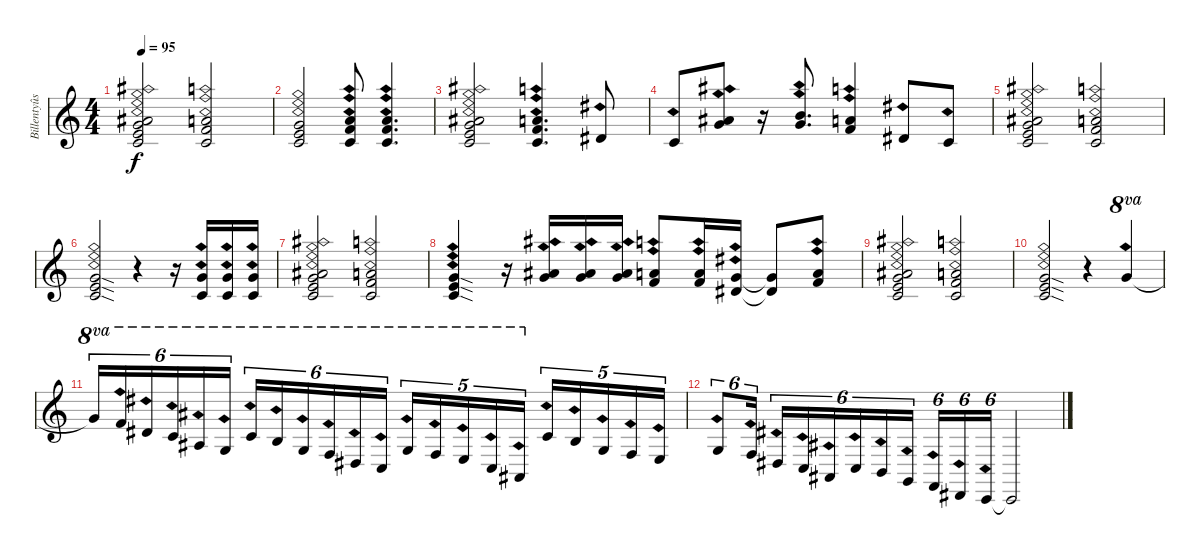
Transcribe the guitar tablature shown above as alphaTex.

\track ("Billentyûs 1 (Jon Lord)" "Billentyûs") {instrument pad1newage}
\staff {score}
\tuning (E4 B3 G3 D3 A2 E2 B1) {hide}
\ts (4 4)
\tempo 95
\clef g2
\ks c
(6.1{ph 12} 8.2{ph 12} 9.3{ph 12} 10.4{ph 12}).2{dy f} (5.1{ph 12} 6.2{ph 12} 5.3{ph 12}).2 |
(3.1{ph 12} 5.2{ph 12} 5.3{ph 12}).2 (5.1{ph 12} 6.2{ph 12} 5.3{ph 12}).8 (5.1{ph 12} 6.2{ph 12} 5.3{ph 12}).4{d} |
(6.1{ph 12} 8.2{ph 12} 9.3{ph 12} 10.4{ph 12}).2 (5.1{ph 12} 6.2{ph 12} 5.3{ph 12}).4{d} 4.2{ph 12}.8 |
1.2{ph 12}.8 (6.1{ph 12} 8.2{ph 12}).8 r.16 (7.1{ph 12} 8.2{ph 12}).8{d} (5.1{ph 12} 6.2{ph 12}).4 4.2{ph 12}.8 1.2{ph 12}.8 |
(6.1{ph 12} 8.2{ph 12} 9.3{ph 12} 10.4{ph 12}).2 (5.1{ph 12} 6.2{ph 12} 5.3{ph 12}).2 |
(3.1{ph 12 sod} 5.2{ph 12 sod} 5.3{ph 12 sod}).2 r.4 r.16 (3.1{ph 12} 1.2{ph 12}).16 (3.1{ph 12} 1.2{ph 12}).16 (3.1{ph 12} 1.2{ph 12}).16 |
(6.1{ph 12} 8.2{ph 12} 9.3{ph 12} 10.4{ph 12}).2 (5.1{ph 12} 6.2{ph 12} 5.3{ph 12}).2 |
(3.1{ph 12 sod} 5.2{ph 12 sod} 5.3{ph 12 sod}).4 r.16 (6.1{ph 12} 8.2{ph 12}).16 (6.1{ph 12} 8.2{ph 12}).16 (6.1{ph 12} 8.2{ph 12}).16 (5.1{ph 12} 6.2{ph 12}).8 (5.1{ph 12} 6.2{ph 12}).16 (3.1{ph 12} 4.2{ph 12}).16 (3.1{t} 4.2{t}).8 (5.1{ph 12} 6.2{ph 12}).8 |
(6.1{ph 12} 8.2{ph 12} 9.3{ph 12} 10.4{ph 12}).2 (5.1{ph 12} 6.2{ph 12} 5.3{ph 12}).2 |
(3.1{ph 12 sod} 5.2{ph 12 sod} 5.3{ph 12 sod}).2 r.4 15.1{ph 12}.4{ot 8va} |
15.1{t}.16{tu (6 4) ot 8va} 13.1{ph 12}.16{tu (6 4) ot 8va} 11.1{ph 12}.16{tu (6 4) ot 8va} 8.1{ph 12}.16{tu (6 4) ot 8va} 6.1{ph 12}.16{tu (6 4) ot 8va} 3.1{ph 12}.16{tu (6 4) ot 8va} 8.1{ph 12}.16{tu (6 4) ot 8va} 7.1{ph 12}.16{tu (6 4) ot 8va} 3.1{ph 12}.16{tu (6 4) ot 8va} 1.1{ph 12}.16{tu (6 4) ot 8va} 4.2{ph 12}.16{tu (6 4) ot 8va} 1.2{ph 12}.16{tu (6 4) ot 8va} 3.1{ph 12}.16{tu (5 4) ot 8va} 1.1{ph 12}.16{tu (5 4) ot 8va} 0.1{ph 12}.16{tu (5 4) ot 8va} 1.2{ph 12}.16{tu (5 4) ot 8va} 3.3{ph 12}.16{tu (5 4) ot 8va} 1.2{ph 12}.16{tu (5 4)} 0.2{ph 12}.16{tu (5 4)} 0.3{ph 12}.16{tu (5 4)} 3.4{ph 12}.16{tu (5 4)} 2.4{ph 12}.16{tu (5 4)} |
0.3{ph 12}.8{tu (6 4)} 3.4{ph 12}.16{tu (6 4)} 1.4{ph 12}.16{tu (6 4)} 3.5{ph 12}.16{tu (6 4)} 1.5{ph 12}.16{tu (6 4)} 3.5{ph 12}.16{tu (6 4)} 2.5{ph 12}.16{tu (6 4)} 3.6{ph 12}.16{tu (6 4)} 1.6{ph 12}.16{tu (6 4)} 4.7{ph 12}.16{tu (6 4)} 1.7{ph 12}.16{tu (6 4)} 1.7{t}.2
